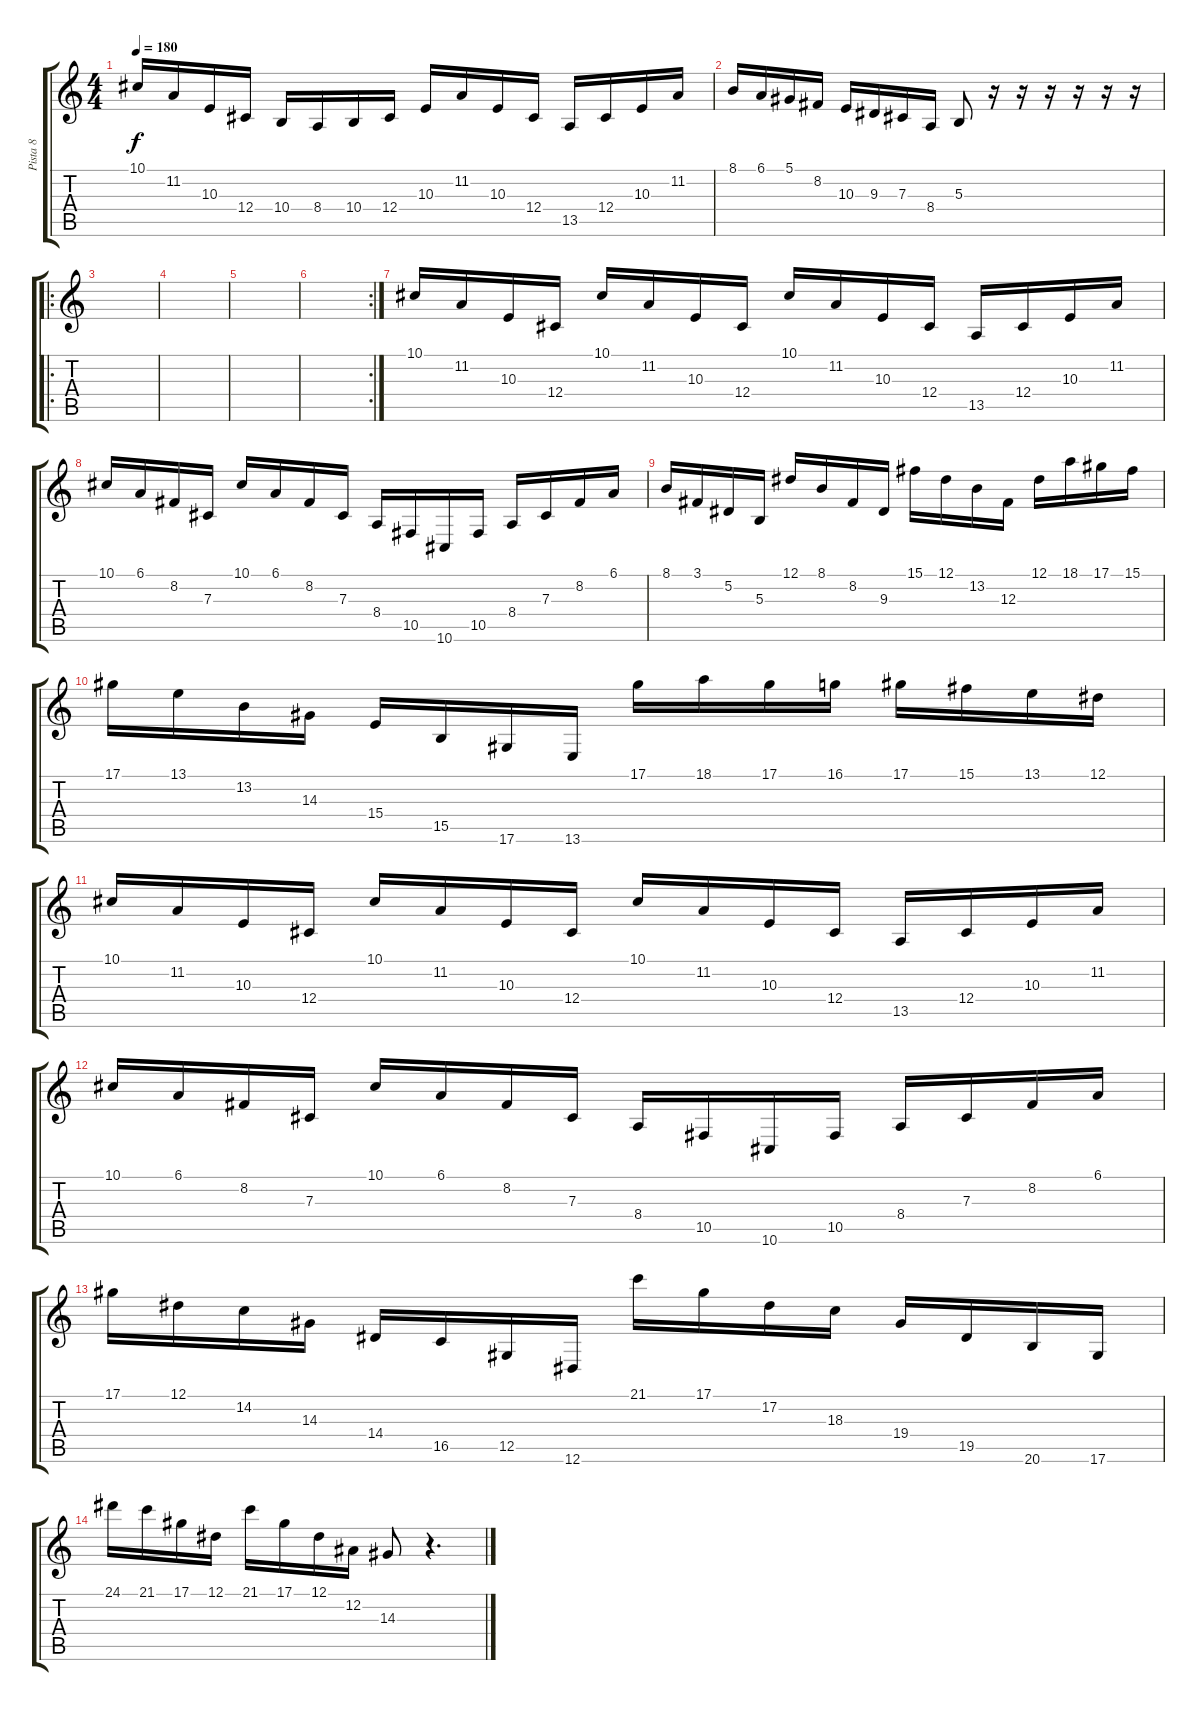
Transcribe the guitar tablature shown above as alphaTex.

\track ("Pista 8" "Pista 8") {instrument acousticgrandpiano}
\staff {score tabs}
\tuning (Eb4 Bb3 Gb3 Db3 Ab2 Eb2) {hide}
\ts (4 4)
\tempo 180
\clef g2
\ks c
10.1.16{dy f} 11.2.16 10.3.16 12.4.16 10.4.16 8.4.16 10.4.16 12.4.16 10.3.16 11.2.16 10.3.16 12.4.16 13.5.16 12.4.16 10.3.16 11.2.16 |
8.1.16 6.1.16 5.1.16 8.2.16 10.3.16 9.3.16 7.3.16 8.4.16 5.3.8 r.16 r.16 r.16 r.16 r.16 r.16 |
\ro
|
|
|
\rc 2
|
10.1.16 11.2.16 10.3.16 12.4.16 10.1.16 11.2.16 10.3.16 12.4.16 10.1.16 11.2.16 10.3.16 12.4.16 13.5.16 12.4.16 10.3.16 11.2.16 |
10.1.16 6.1.16 8.2.16 7.3.16 10.1.16 6.1.16 8.2.16 7.3.16 8.4.16 10.5.16 10.6.16 10.5.16 8.4.16 7.3.16 8.2.16 6.1.16 |
8.1.16 3.1.16 5.2.16 5.3.16 12.1.16 8.1.16 8.2.16 9.3.16 15.1.16 12.1.16 13.2.16 12.3.16 12.1.16 18.1.16 17.1.16 15.1.16 |
17.1.16 13.1.16 13.2.16 14.3.16 15.4.16 15.5.16 17.6.16 13.6.16 17.1.16 18.1.16 17.1.16 16.1.16 17.1.16 15.1.16 13.1.16 12.1.16 |
10.1.16 11.2.16 10.3.16 12.4.16 10.1.16 11.2.16 10.3.16 12.4.16 10.1.16 11.2.16 10.3.16 12.4.16 13.5.16 12.4.16 10.3.16 11.2.16 |
10.1.16 6.1.16 8.2.16 7.3.16 10.1.16 6.1.16 8.2.16 7.3.16 8.4.16 10.5.16 10.6.16 10.5.16 8.4.16 7.3.16 8.2.16 6.1.16 |
17.1.16 12.1.16 14.2.16 14.3.16 14.4.16 16.5.16 12.5.16 12.6.16 21.1.16 17.1.16 17.2.16 18.3.16 19.4.16 19.5.16 20.6.16 17.6.16 |
24.1.16 21.1.16 17.1.16 12.1.16 21.1.16 17.1.16 12.1.16 12.2.16 14.3.8 r.4{d}
